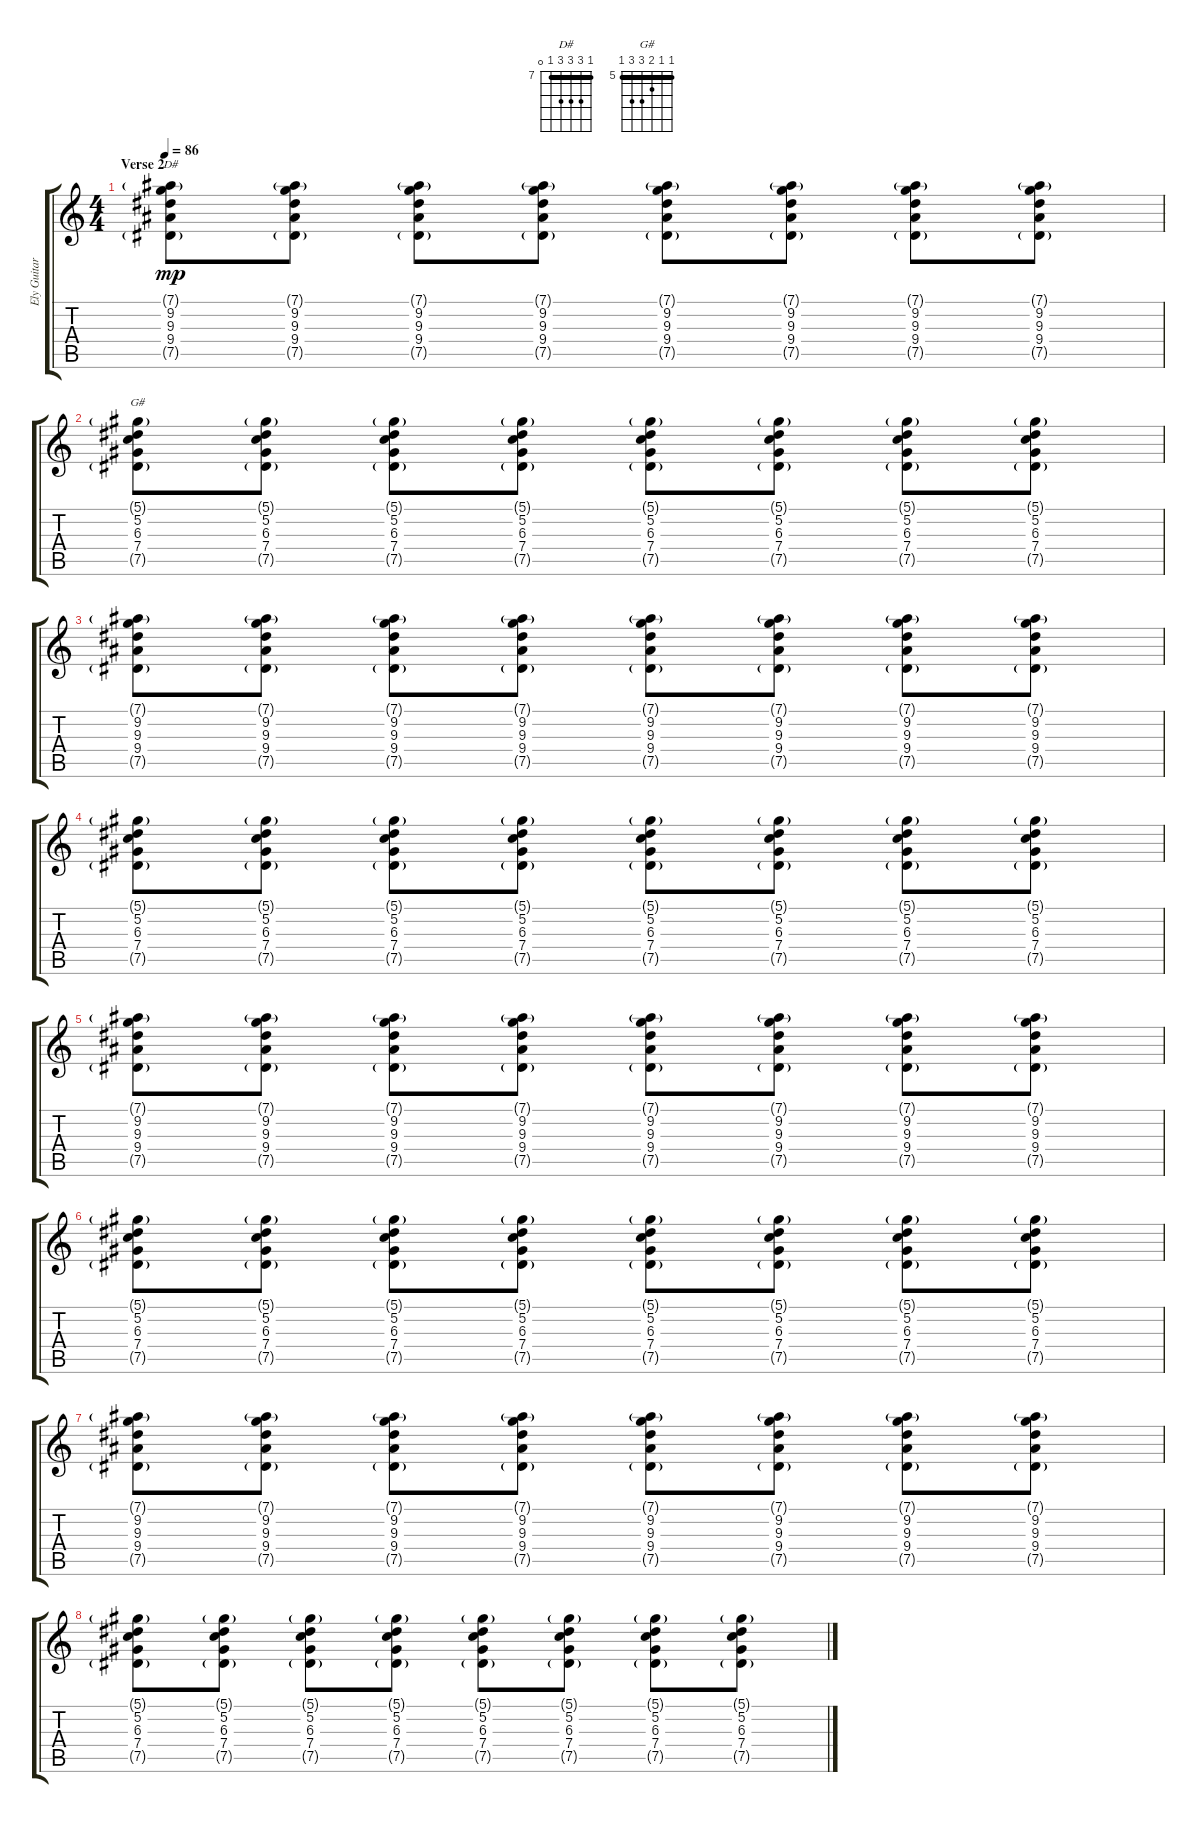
\track ("Ely Guitar" "Ely Guitar") {instrument electricguitarclean}
\staff {score tabs}
\tuning (Eb4 Bb3 Gb3 Db3 Ab2 Eb2) {hide}
\chord ("D#" 7 9 9 9 7 0) {firstfret 7 barre 7}
\chord ("G#" 5 5 6 7 7 5) {firstfret 5 barre 5}
\ts (4 4)
\section ("" "Verse 2")
\tempo 86
\clef g2
\ks c
(7.1{g} 9.2 9.3 9.4 7.5{g}).8{ch "D#" dy mp} (7.1{g} 9.2 9.3 9.4 7.5{g}).8 (7.1{g} 9.2 9.3 9.4 7.5{g}).8 (7.1{g} 9.2 9.3 9.4 7.5{g}).8 (7.1{g} 9.2 9.3 9.4 7.5{g}).8 (7.1{g} 9.2 9.3 9.4 7.5{g}).8 (7.1{g} 9.2 9.3 9.4 7.5{g}).8 (7.1{g} 9.2 9.3 9.4 7.5{g}).8 |
(5.1{g} 5.2 6.3 7.4 7.5{g}).8{ch "G#"} (5.1{g} 5.2 6.3 7.4 7.5{g}).8 (5.1{g} 5.2 6.3 7.4 7.5{g}).8 (5.1{g} 5.2 6.3 7.4 7.5{g}).8 (5.1{g} 5.2 6.3 7.4 7.5{g}).8 (5.1{g} 5.2 6.3 7.4 7.5{g}).8 (5.1{g} 5.2 6.3 7.4 7.5{g}).8 (5.1{g} 5.2 6.3 7.4 7.5{g}).8 |
(7.1{g} 9.2 9.3 9.4 7.5{g}).8 (7.1{g} 9.2 9.3 9.4 7.5{g}).8 (7.1{g} 9.2 9.3 9.4 7.5{g}).8 (7.1{g} 9.2 9.3 9.4 7.5{g}).8 (7.1{g} 9.2 9.3 9.4 7.5{g}).8 (7.1{g} 9.2 9.3 9.4 7.5{g}).8 (7.1{g} 9.2 9.3 9.4 7.5{g}).8 (7.1{g} 9.2 9.3 9.4 7.5{g}).8 |
(5.1{g} 5.2 6.3 7.4 7.5{g}).8 (5.1{g} 5.2 6.3 7.4 7.5{g}).8 (5.1{g} 5.2 6.3 7.4 7.5{g}).8 (5.1{g} 5.2 6.3 7.4 7.5{g}).8 (5.1{g} 5.2 6.3 7.4 7.5{g}).8 (5.1{g} 5.2 6.3 7.4 7.5{g}).8 (5.1{g} 5.2 6.3 7.4 7.5{g}).8 (5.1{g} 5.2 6.3 7.4 7.5{g}).8 |
(7.1{g} 9.2 9.3 9.4 7.5{g}).8 (7.1{g} 9.2 9.3 9.4 7.5{g}).8 (7.1{g} 9.2 9.3 9.4 7.5{g}).8 (7.1{g} 9.2 9.3 9.4 7.5{g}).8 (7.1{g} 9.2 9.3 9.4 7.5{g}).8 (7.1{g} 9.2 9.3 9.4 7.5{g}).8 (7.1{g} 9.2 9.3 9.4 7.5{g}).8 (7.1{g} 9.2 9.3 9.4 7.5{g}).8 |
(5.1{g} 5.2 6.3 7.4 7.5{g}).8 (5.1{g} 5.2 6.3 7.4 7.5{g}).8 (5.1{g} 5.2 6.3 7.4 7.5{g}).8 (5.1{g} 5.2 6.3 7.4 7.5{g}).8 (5.1{g} 5.2 6.3 7.4 7.5{g}).8 (5.1{g} 5.2 6.3 7.4 7.5{g}).8 (5.1{g} 5.2 6.3 7.4 7.5{g}).8 (5.1{g} 5.2 6.3 7.4 7.5{g}).8 |
(7.1{g} 9.2 9.3 9.4 7.5{g}).8 (7.1{g} 9.2 9.3 9.4 7.5{g}).8 (7.1{g} 9.2 9.3 9.4 7.5{g}).8 (7.1{g} 9.2 9.3 9.4 7.5{g}).8 (7.1{g} 9.2 9.3 9.4 7.5{g}).8 (7.1{g} 9.2 9.3 9.4 7.5{g}).8 (7.1{g} 9.2 9.3 9.4 7.5{g}).8 (7.1{g} 9.2 9.3 9.4 7.5{g}).8 |
(5.1{g} 5.2 6.3 7.4 7.5{g}).8 (5.1{g} 5.2 6.3 7.4 7.5{g}).8 (5.1{g} 5.2 6.3 7.4 7.5{g}).8 (5.1{g} 5.2 6.3 7.4 7.5{g}).8 (5.1{g} 5.2 6.3 7.4 7.5{g}).8 (5.1{g} 5.2 6.3 7.4 7.5{g}).8 (5.1{g} 5.2 6.3 7.4 7.5{g}).8 (5.1{g} 5.2 6.3 7.4 7.5{g}).8
